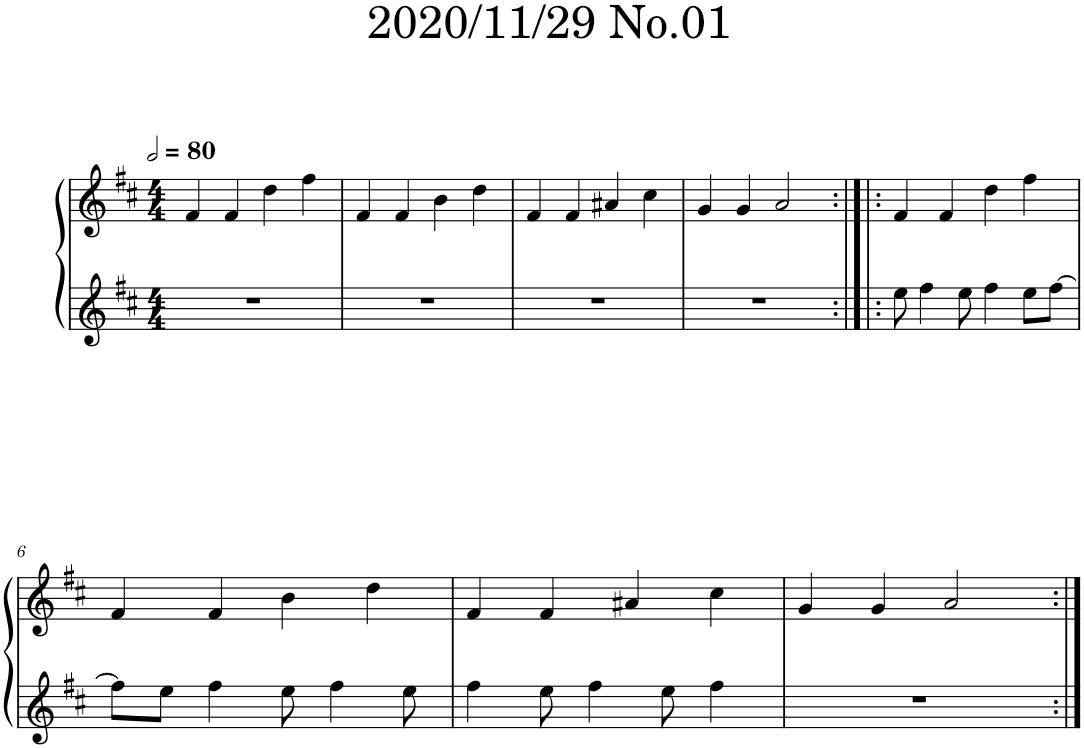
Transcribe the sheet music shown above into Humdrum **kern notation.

**kern	**kern
*part1	*part1
*staff2	*staff1
*I"Piano	*
*I'Pno.	*
*clefG2	*clefG2
*k[f#c#]	*k[f#c#]
*M4/4	*M4/4
*MM160	*MM160
=1	=1
1r	4f#/
.	4f#/
.	4dd\
.	4ff#\
=2	=2
1r	4f#/
.	4f#/
.	4b\
.	4dd\
=3	=3
1r	4f#/
.	4f#/
.	4a#X/
.	4cc#\
=4	=4
1r	4g/
.	4g/
.	2a/
=5:|!|:	=5:|!|:
8ee\	4f#/
4ff#\	.
.	4f#/
8ee\	.
4ff#\	4dd\
8ee\L	4ff#\
[8ff#\J	.
!!LO:LB:g=z
=6	=6
8ff#\L]	4f#/
8ee\J	.
4ff#\	4f#/
8ee\	4b\
4ff#\	.
.	4dd\
8ee\	.
=7	=7
4ff#\	4f#/
8ee\	4f#/
4ff#\	.
.	4a#X/
8ee\	.
4ff#\	4cc#\
=8	=8
1r	4g/
.	4g/
.	2a/
=:|!	=:|!
*-	*-
